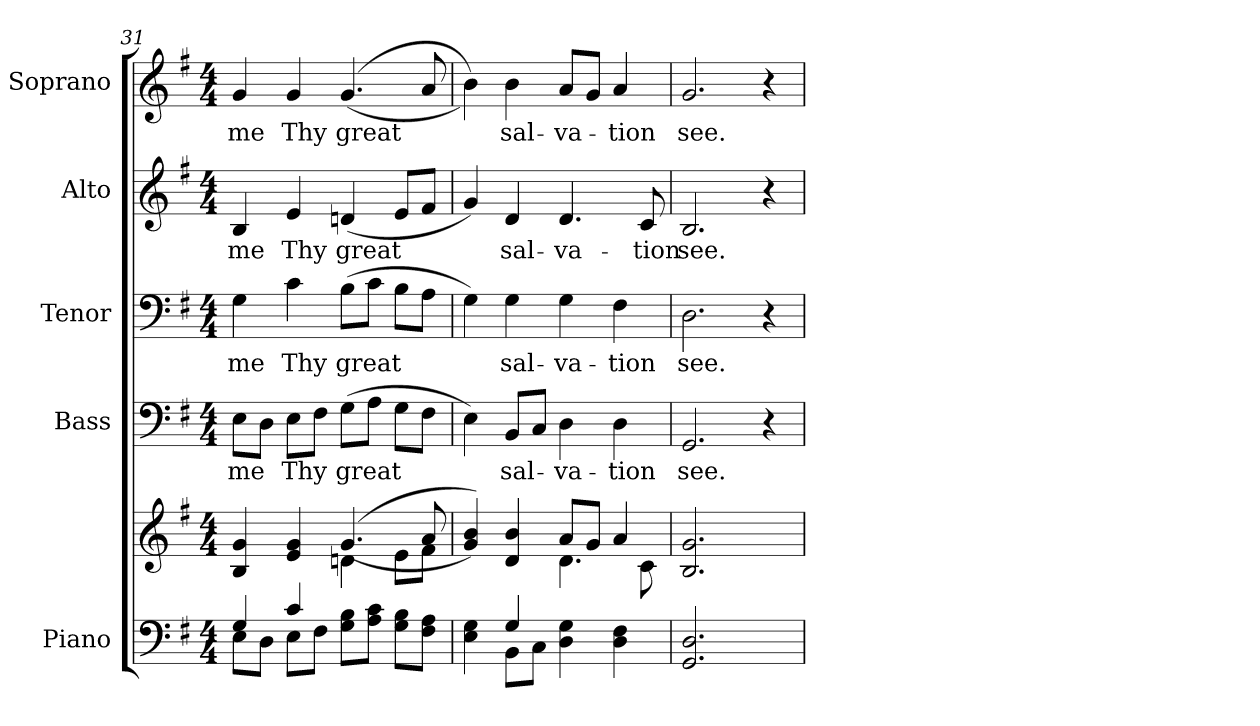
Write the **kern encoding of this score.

**kern	**kern	**kern	**text	**kern	**text	**kern	**text	**kern	**text
*part5	*part5	*part4	*part4	*part3	*part3	*part2	*part2	*part1	*part1
*staff6	*staff5	*staff4	*staff4	*staff3	*staff3	*staff2	*staff2	*staff1	*staff1
*I"Piano	*	*I"Bass	*	*I"Tenor	*	*I"Alto	*	*I"Soprano	*
*I'Pno.	*	*I'B.	*	*I'T.	*	*I'A.	*	*I'S.	*
*clefF4	*clefG2	*clefF4	*	*clefF4	*	*clefG2	*	*clefG2	*
*k[f#]	*k[f#]	*k[f#]	*	*k[f#]	*	*k[f#]	*	*k[f#]	*
*G:	*G:	*G:	*	*G:	*	*G:	*	*G:	*
*M4/4	*M4/4	*M4/4	*	*M4/4	*	*M4/4	*	*M4/4	*
=31	=31	=31	=31	=31	=31	=31	=31	=31	=31
*^	*^	*	*	*	*	*	*	*	*
!	!	!	!	!	!LO:LY:b:color=#000000	!	!	!	!	!	!
!	!	!	!	!	!	!	!LO:LY:b:color=#000000	!	!	!	!
!	!	!	!	!	!	!	!	!	!LO:LY:b:color=#000000	!	!
!	!	!	!	!	!	!	!	!	!	!	!LO:LY:b:color=#000000
4Gi/	8Ei\L	4Bi/ 4gi	2ryy	8Ei\L	me	4Gi\	me	4Bi/	me	4gi/	me
.	8Di\J	.	.	8Di\J	.	.	.	.	.	.	.
!	!	!	!	!	!LO:LY:b:color=#000000	!	!	!	!	!	!
!	!	!	!	!	!	!	!LO:LY:b:color=#000000	!	!	!	!
!	!	!	!	!	!	!	!	!	!LO:LY:b:color=#000000	!	!
!	!	!	!	!	!	!	!	!	!	!	!LO:LY:b:color=#000000
4ci/	8Ei\L	4ei/ 4gi	.	8Ei\L	Thy	4ci\	Thy	4ei/	Thy	4gi/	Thy
.	8F#i\J	.	.	8F#i\J	.	.	.	.	.	.	.
!	!	!	!	!	!LO:LY:b:color=#000000	!	!	!	!	!	!
!	!	!	!	!	!	!	!LO:LY:b:color=#000000	!	!	!	!
!	!	!	!	!	!	!	!	!	!LO:LY:b:color=#000000	!	!
!	!	!	!	!	!	!	!	!	!	!	!LO:LY:b:color=#000000
8Gi\ 8BiL	2ryy	((4.gi/	4dni\	(8Gi\L	great	(8Bi\L	great	(4dni/	great	((4.gi/	great
8Ai\ 8ciJ	.	.	.	8Ai\J	.	8ci\J	.	.	.	.	.
8Gi\ 8BiL	.	.	8ei\L	8Gi\L	.	8Bi\L	.	8ei/L	.	.	.
8F#i\ 8AiJ	.	8ai/	8f#i\J	8F#i\J	.	8Ai\J	.	8f#i/J	.	8ai/	.
=32	=32	=32	=32	=32	=32	=32	=32	=32	=32	=32	=32
4Ei\ 4Gi	4ryy	4gi/ 4bi))	2ryy	4Ei\)	.	4Gi\)	.	4gi/)	.	4bi\))	.
!	!	!	!	!	!LO:LY:b:color=#000000	!	!	!	!	!	!
!	!	!	!	!	!	!	!LO:LY:b:color=#000000	!	!	!	!
!	!	!	!	!	!	!	!	!	!LO:LY:b:color=#000000	!	!
!	!	!	!	!	!	!	!	!	!	!	!LO:LY:b:color=#000000
4Gi/	8BBi\L	4di/ 4bi	.	8BBi/L	sal-	4Gi\	sal-	4di/	sal-	4bi\	sal-
.	8Ci\J	.	.	8Ci/J	.	.	.	.	.	.	.
!	!	!	!	!	!LO:LY:b:color=#000000	!	!	!	!	!	!
!	!	!	!	!	!	!	!LO:LY:b:color=#000000	!	!	!	!
!	!	!	!	!	!	!	!	!	!LO:LY:b:color=#000000	!	!
!	!	!	!	!	!	!	!	!	!	!	!LO:LY:b:color=#000000
4Di\ 4Gi	2ryy	8ai/L	4.di\	4Di\	-va-	4Gi\	-va-	4.di/	-va-	8ai/L	-va-
.	.	8gi/J	.	.	.	.	.	.	.	8gi/J	.
!	!	!	!	!	!LO:LY:b:color=#000000	!	!	!	!	!	!
!	!	!	!	!	!	!	!LO:LY:b:color=#000000	!	!	!	!
!	!	!	!	!	!	!	!	!	!	!	!LO:LY:b:color=#000000
4Di\ 4F#i	.	4ai/	.	4Di\	-tion	4F#i\	-tion	.	.	4ai/	-tion
!	!	!	!	!	!	!	!	!	!LO:LY:b:color=#000000	!	!
.	.	.	8ci\	.	.	.	.	8ci/	-tion	.	.
*v	*v	*	*	*	*	*	*	*	*	*	*
*	*v	*v	*	*	*	*	*	*	*	*
!!LO:PB:g=z
=33	=33	=33	=33	=33	=33	=33	=33	=33	=33
*	*^	*	*	*	*	*	*	*	*
!	!	!	!	!LO:LY:b:color=#000000	!	!	!	!	!	!
*	*v	*v	*	*	*	*	*	*	*	*
*	*^	*	*	*	*	*	*	*	*
!	!	!	!	!	!	!LO:LY:b:color=#000000	!	!	!	!
*	*v	*v	*	*	*	*	*	*	*	*
*	*^	*	*	*	*	*	*	*	*
!	!	!	!	!	!	!	!	!LO:LY:b:color=#000000	!	!
*	*v	*v	*	*	*	*	*	*	*	*
*	*^	*	*	*	*	*	*	*	*
!	!	!	!	!	!	!	!	!	!	!LO:LY:b:color=#000000
*	*v	*v	*	*	*	*	*	*	*	*
2.GGi/ 2.Di	2.Bi/ 2.gi	2.GGi/	see.	2.Di\	see.	2.Bi/	see.	2.gi/	see.
4ryy	4ryy	4r	.	4r	.	4r	.	4r	.
=	=	=	=	=	=	=	=	=	=
*-	*-	*-	*-	*-	*-	*-	*-	*-	*-
